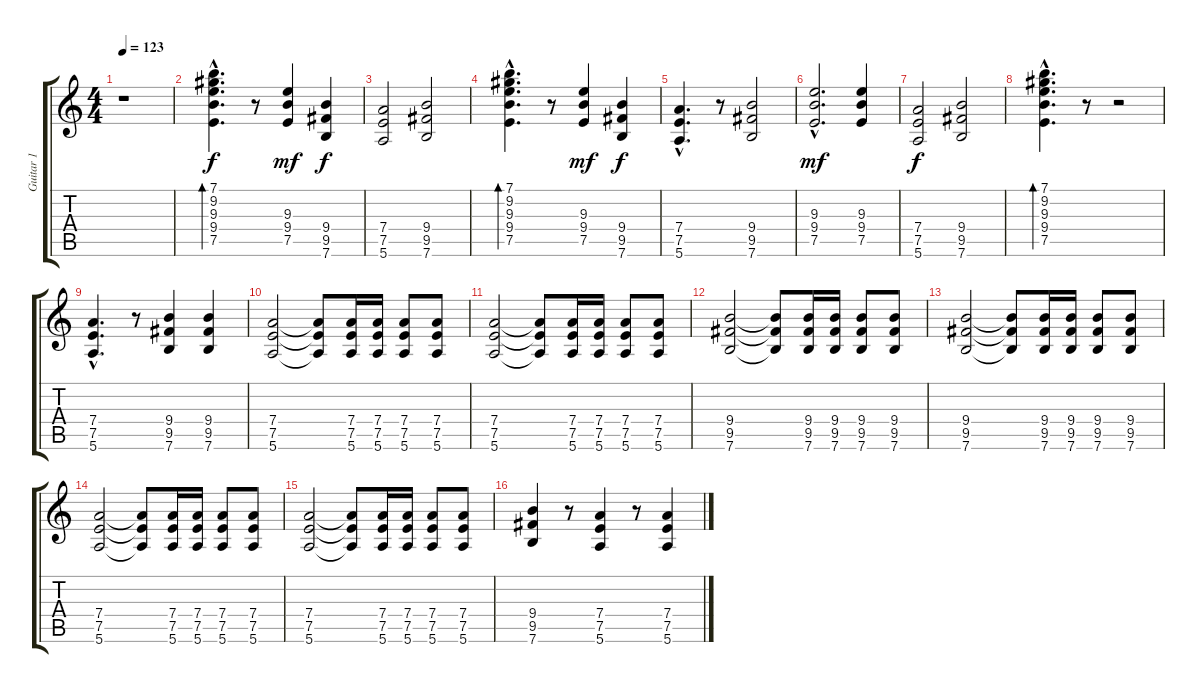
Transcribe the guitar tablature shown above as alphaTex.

\track ("Guitar 1" "Guitar 1") {instrument distortionguitar}
\staff {score tabs}
\tuning (E4 B3 G3 D3 A2 E2) {hide}
\ts (4 4)
\tempo 123
\clef g2
\ks c
r.1{dy f} |
(7.1{hac} 9.2{hac} 9.3{hac} 9.4{hac} 7.5{hac}).4{d bd 240} r.8 (9.3 9.4 7.5).4{dy mf} (9.4 9.5 7.6).4{dy f} |
(7.4 7.5 5.6).2 (9.4 9.5 7.6).2 |
(7.1{hac} 9.2{hac} 9.3{hac} 9.4{hac} 7.5{hac}).4{d bd 240} r.8 (9.3 9.4 7.5).4{dy mf} (9.4 9.5 7.6).4{dy f} |
(7.4{hac} 7.5{hac} 5.6{hac}).4{d} r.8 (9.4 9.5 7.6).2 |
(9.3{hac} 9.4{hac} 7.5{hac}).2{d dy mf} (9.3 9.4 7.5).4 |
(7.4 7.5 5.6).2{dy f} (9.4 9.5 7.6).2 |
(7.1{hac} 9.2{hac} 9.3{hac} 9.4{hac} 7.5{hac}).4{d bd 240} r.8 r.2 |
(7.4{hac} 7.5{hac} 5.6{hac}).4{d} r.8 (9.4 9.5 7.6).4 (9.4 9.5 7.6).4 |
(7.4 7.5 5.6).2 (7.4{t} 7.5{t} 5.6{t}).8 (7.4 7.5 5.6).16 (7.4 7.5 5.6).16 (7.4 7.5 5.6).8 (7.4 7.5 5.6).8 |
(7.4 7.5 5.6).2 (7.4{t} 7.5{t} 5.6{t}).8 (7.4 7.5 5.6).16 (7.4 7.5 5.6).16 (7.4 7.5 5.6).8 (7.4 7.5 5.6).8 |
(9.4 9.5 7.6).2 (9.4{t} 9.5{t} 7.6{t}).8 (9.4 9.5 7.6).16 (9.4 9.5 7.6).16 (9.4 9.5 7.6).8 (9.4 9.5 7.6).8 |
(9.4 9.5 7.6).2 (9.4{t} 9.5{t} 7.6{t}).8 (9.4 9.5 7.6).16 (9.4 9.5 7.6).16 (9.4 9.5 7.6).8 (9.4 9.5 7.6).8 |
(7.4 7.5 5.6).2 (7.4{t} 7.5{t} 5.6{t}).8 (7.4 7.5 5.6).16 (7.4 7.5 5.6).16 (7.4 7.5 5.6).8 (7.4 7.5 5.6).8 |
(7.4 7.5 5.6).2 (7.4{t} 7.5{t} 5.6{t}).8 (7.4 7.5 5.6).16 (7.4 7.5 5.6).16 (7.4 7.5 5.6).8 (7.4 7.5 5.6).8 |
(9.4 9.5 7.6).4 r.8 (7.4 7.5 5.6).4 r.8 (7.4 7.5 5.6).4
